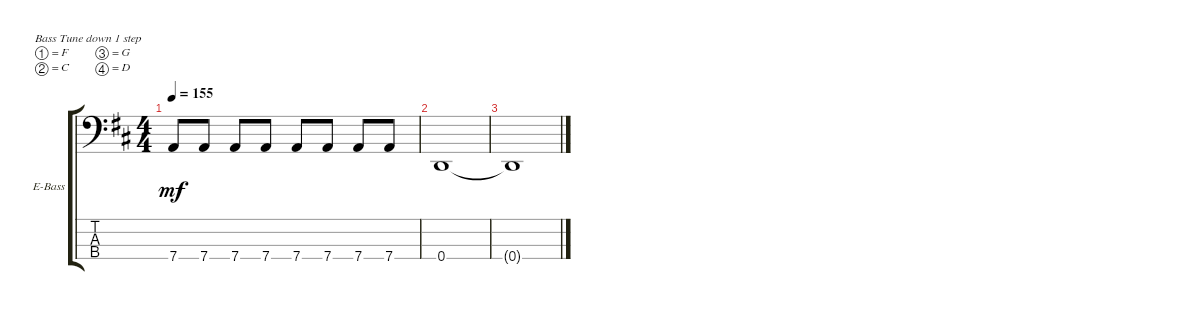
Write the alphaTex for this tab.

\defaultSystemsLayout 4
\bracketExtendMode groupsimilarinstruments
\firstSystemTrackNameOrientation horizontal
\otherSystemsTrackNameOrientation horizontal
\track ("Electric Bass (Andera Kjølholm)" "E-Bass") {instrument electricbassfinger}
\staff {score tabs}
\tuning (F2 C2 G1 D1)
\ts (4 4)
\tempo 155
\clef f4
\ks d
7.4.8{dy mf} 7.4.8 7.4.8 7.4.8 7.4.8 7.4.8 7.4.8 7.4.8 |
0.4.1 |
0.4{t}.1
